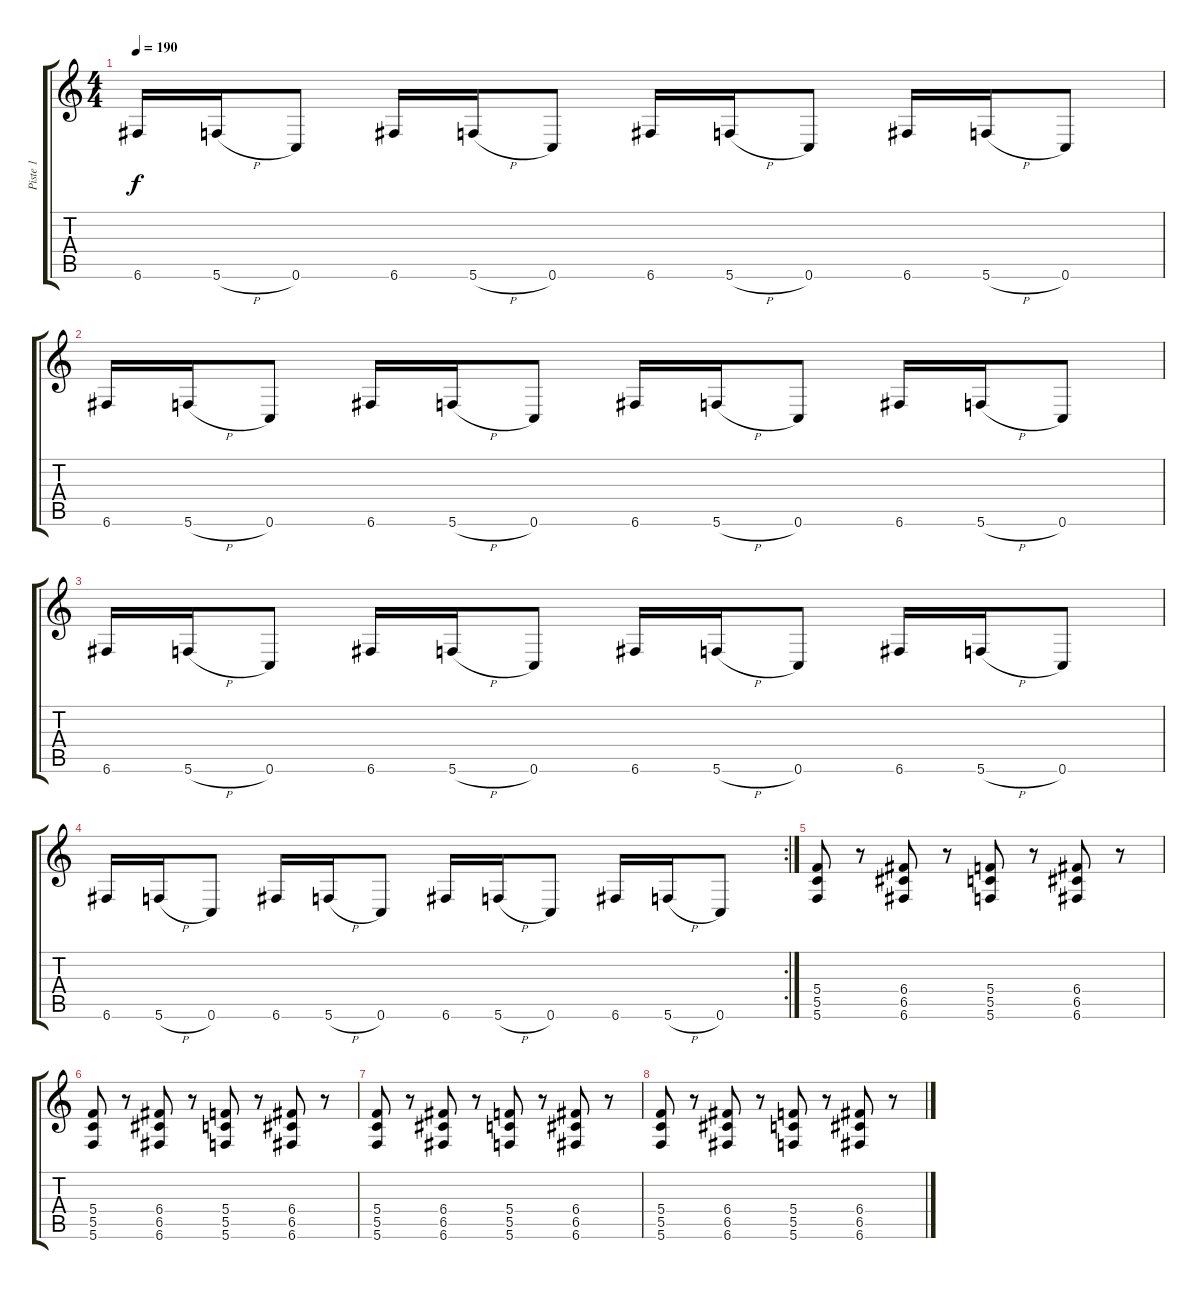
\track ("Piste 1" "Piste 1") {instrument distortionguitar}
\staff {score tabs}
\tuning (D4 A3 F3 C3 G2 C2) {hide}
\ts (4 4)
\tempo 190
\clef g2
\ks c
6.6.16{dy f} 5.6{h}.16 0.6.8 6.6.16 5.6{h}.16 0.6.8 6.6.16 5.6{h}.16 0.6.8 6.6.16 5.6{h}.16 0.6.8 |
6.6.16 5.6{h}.16 0.6.8 6.6.16 5.6{h}.16 0.6.8 6.6.16 5.6{h}.16 0.6.8 6.6.16 5.6{h}.16 0.6.8 |
6.6.16 5.6{h}.16 0.6.8 6.6.16 5.6{h}.16 0.6.8 6.6.16 5.6{h}.16 0.6.8 6.6.16 5.6{h}.16 0.6.8 |
\rc 2
6.6.16 5.6{h}.16 0.6.8 6.6.16 5.6{h}.16 0.6.8 6.6.16 5.6{h}.16 0.6.8 6.6.16 5.6{h}.16 0.6.8 |
(5.4 5.5 5.6).8 r.8 (6.4 6.5 6.6).8 r.8 (5.4 5.5 5.6).8 r.8 (6.4 6.5 6.6).8 r.8 |
(5.4 5.5 5.6).8 r.8 (6.4 6.5 6.6).8 r.8 (5.4 5.5 5.6).8 r.8 (6.4 6.5 6.6).8 r.8 |
(5.4 5.5 5.6).8 r.8 (6.4 6.5 6.6).8 r.8 (5.4 5.5 5.6).8 r.8 (6.4 6.5 6.6).8 r.8 |
(5.4 5.5 5.6).8 r.8 (6.4 6.5 6.6).8 r.8 (5.4 5.5 5.6).8 r.8 (6.4 6.5 6.6).8 r.8
